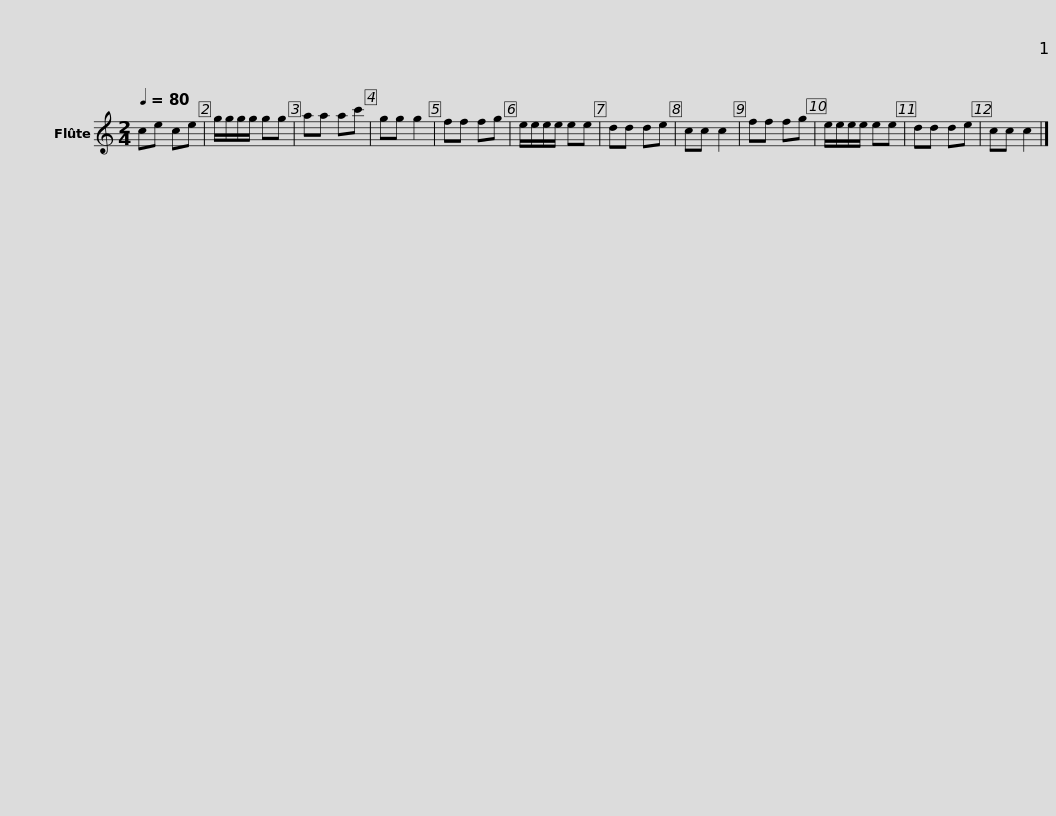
X:1
L:1/8
Q:1/4=80
M:2/4
I:linebreak $
K:C
V:1 treble
V:1
 ce ce | g/g/g/g/ gg | aa ac' | gg g2 | ff fg | %5
 e/e/e/e/ ee | dd de | cc c2 | ff fg | e/e/e/e/ ee |$ %10
 dd de | cc c2 |] %12
